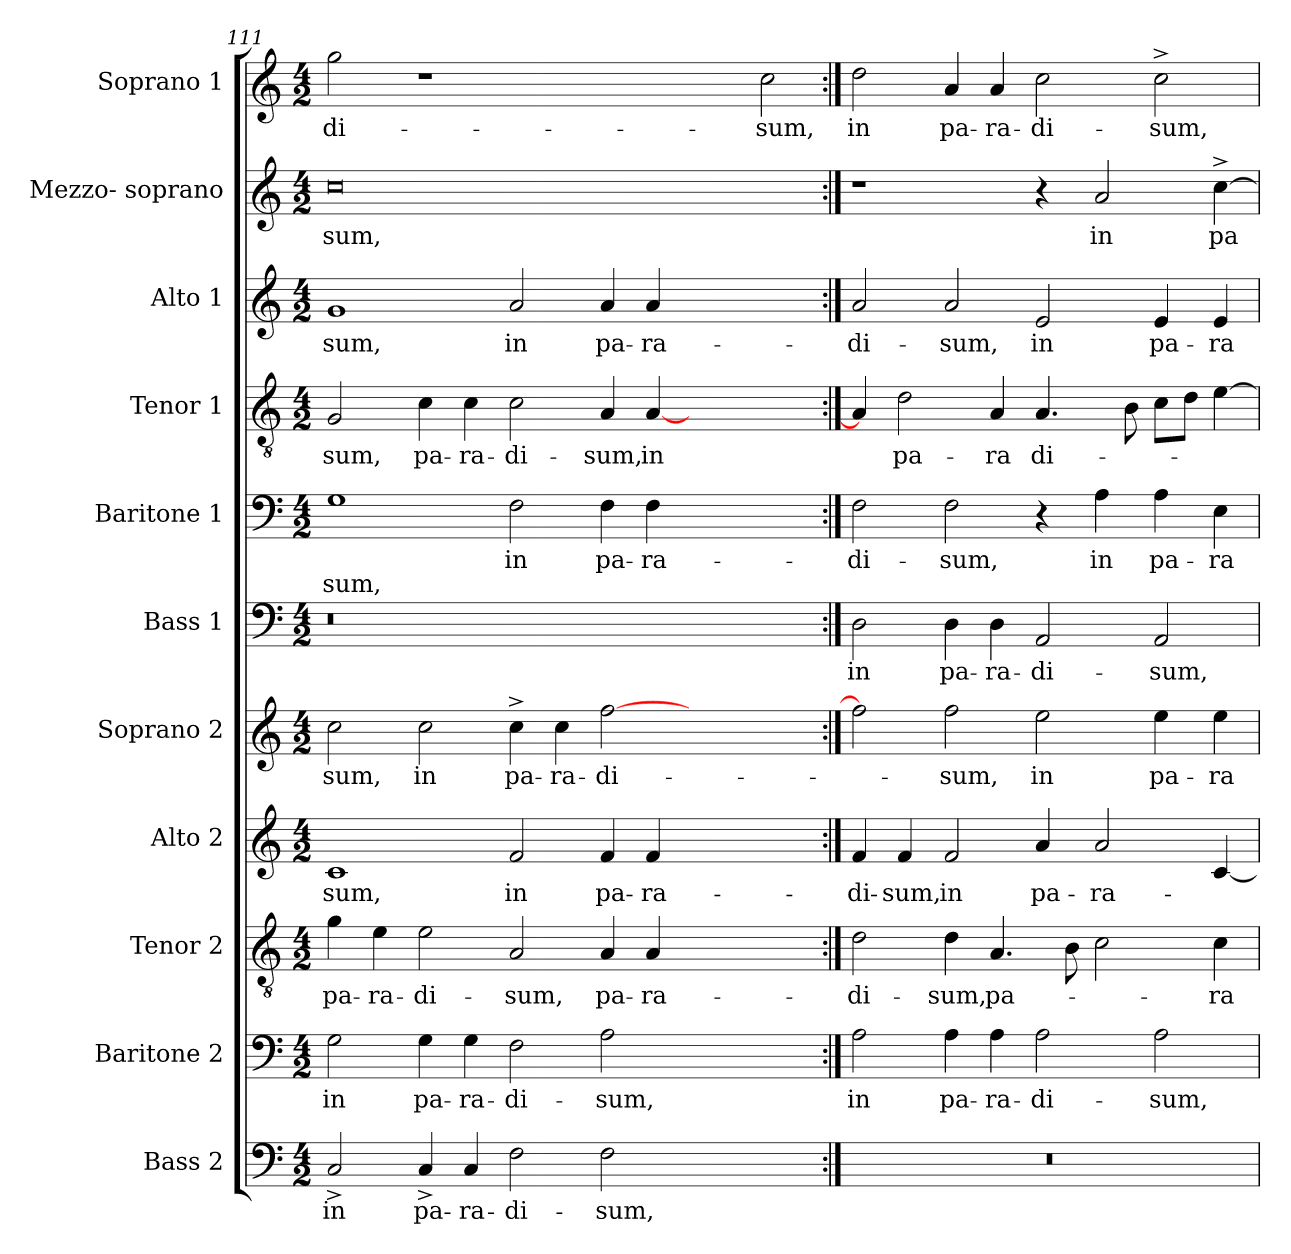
**kern	**text	**kern	**text	**kern	**text	**kern	**text	**kern	**text	**kern	**text	**kern	**text	**text	**kern	**text	**kern	**text	**kern	**text	**kern	**text
*part11	*part11	*part10	*part10	*part9	*part9	*part8	*part8	*part7	*part7	*part6	*part6	*part5	*part5	*part5	*part4	*part4	*part3	*part3	*part2	*part2	*part1	*part1
*staff11	*staff11	*staff10	*staff10	*staff9	*staff9	*staff8	*staff8	*staff7	*staff7	*staff6	*staff6	*staff5	*staff5	*staff5	*staff4	*staff4	*staff3	*staff3	*staff2	*staff2	*staff1	*staff1
*I"Bass 2	*	*I"Baritone 2	*	*I"Tenor 2	*	*I"Alto 2	*	*I"Soprano 2	*	*I"Bass 1	*	*I"Baritone 1	*	*	*I"Tenor 1	*	*I"Alto 1	*	*I"Mezzo-  soprano	*	*I"Soprano 1	*
*I'B2	*	*I'Bar. 2	*	*I'T2	*	*I'A2	*	*I'S2	*	*I'B1	*	*I'Bar. 1	*	*	*I'T1	*	*I'A1	*	*I'M.	*	*I'S1	*
*clefF4	*	*clefF4	*	*clefGv2	*	*clefG2	*	*clefG2	*	*clefF4	*	*clefF4	*	*	*clefGv2	*	*clefG2	*	*clefG2	*	*clefG2	*
*M4/2	*	*M4/2	*	*M4/2	*	*M4/2	*	*M4/2	*	*M4/2	*	*M4/2	*	*	*M4/2	*	*M4/2	*	*M4/2	*	*M4/2	*
=111	=111	=111	=111	=111	=111	=111	=111	=111	=111	=111	=111	=111	=111	=111	=111	=111	=111	=111	=111	=111	=111	=111
!	!LO:LY:b:cj	!	!LO:LY:b:cj	!	!LO:LY:b:cj	!	!LO:LY:b:cj	!	!LO:LY:b:cj	!	!	!	!	!LO:LY:b:cj	!	!LO:LY:b:cj	!	!LO:LY:b:cj	!	!LO:LY:b:cj	!	!LO:LY:b:cj
2C^>/	in	2G\	in	4g\	pa-	1c	-sum,	2cc\	-sum,	0r	.	1G	.	-sum,	2G/	-sum,	1g	-sum,	0cc	-sum,	2gg\	-di-
!	!	!	!	!	!LO:LY:b:cj	!	!	!	!	!	!	!	!	!	!	!	!	!	!	!	!	!
.	.	.	.	4e\	-ra-	.	.	.	.	.	.	.	.	.	.	.	.	.	.	.	.	.
!	!LO:LY:b:cj	!	!LO:LY:b:cj	!	!LO:LY:b:cj	!	!	!	!LO:LY:b:cj	!	!	!	!	!	!	!LO:LY:b:cj	!	!	!	!	!LO:N:vis=1	!
4C^>/	pa-	4G\	pa-	2e\	-di-	.	.	2cc\	in	.	.	.	.	.	4c\	pa-	.	.	.	.	0r	.
!	!LO:LY:b:cj	!	!LO:LY:b:cj	!	!	!	!	!	!	!	!	!	!	!	!	!LO:LY:b:cj	!	!	!	!	!	!
4C/	-ra-	4G\	-ra-	.	.	.	.	.	.	.	.	.	.	.	4c\	-ra-	.	.	.	.	.	.
!	!LO:LY:b:cj	!	!LO:LY:b:cj	!	!LO:LY:b:cj	!	!LO:LY:b:cj	!	!LO:LY:b:cj	!	!	!	!LO:LY:b:cj	!	!	!LO:LY:b:cj	!	!LO:LY:b:cj	!	!	!	!
2F\	-di-	2F\	-di-	2A/	-sum,	2f/	in	4cc^<\	pa-	.	.	2F\	in	.	2c\	-di-	2a/	in	.	.	.	.
!	!	!	!	!	!	!	!	!	!LO:LY:b:cj	!	!	!	!	!	!	!	!	!	!	!	!	!
.	.	.	.	.	.	.	.	4cc\	-ra-	.	.	.	.	.	.	.	.	.	.	.	.	.
!	!LO:LY:b:cj	!	!LO:LY:b:cj	!	!LO:LY:b:cj	!	!LO:LY:b:cj	!	!LO:LY:b:cj	!	!	!	!LO:LY:b:cj	!	!	!LO:LY:b:cj	!	!LO:LY:b:cj	!	!	!	!
2F\	-sum,	2A\	-sum,	4A/	pa-	4f/	pa-	[>2ff\	-di-	.	.	4F\	pa-	.	4A/	-sum,	4a/	pa-	.	.	.	.
!	!	!	!	!	!LO:LY:b:cj	!	!LO:LY:b:cj	!	!	!	!	!	!LO:LY:b:cj	!	!	!LO:LY:b:cj	!	!LO:LY:b:cj	!	!	!	!
.	.	.	.	4A/	-ra-	4f/	-ra-	.	.	.	.	4F\	-ra-	.	[<4A/	in	4a/	-ra-	.	.	.	.
1ryy	.	1ryy	.	1ryy	.	1ryy	.	1ryy	.	1ryy	.	1ryy	.	.	1ryy	.	1ryy	.	1ryy	.	.	.
!	!	!	!	!	!	!	!	!	!	!	!	!	!	!	!	!	!	!	!	!	!	!LO:LY:b:cj
.	.	.	.	.	.	.	.	.	.	.	.	.	.	.	.	.	.	.	.	.	2cc\	-sum,
=112:|!	=112:|!	=112:|!	=112:|!	=112:|!	=112:|!	=112:|!	=112:|!	=112:|!	=112:|!	=112:|!	=112:|!	=112:|!	=112:|!	=112:|!	=112:|!	=112:|!	=112:|!	=112:|!	=112:|!	=112:|!	=112:|!	=112:|!
!	!	!	!LO:LY:b:cj	!	!LO:LY:b:cj	!	!LO:LY:b:cj	!	!	!	!LO:LY:b:cj	!	!LO:LY:b:cj	!	!	!	!	!LO:LY:b:cj	!	!	!	!LO:LY:b:cj
0r	.	2A\	in	2d\	-di-	4f/	-di-	2ff\]	.	2D\	in	2F\	-di-	.	4A/]	.	2a/	-di-	1r	.	2dd\	in
!	!	!	!	!	!	!	!LO:LY:b:cj	!	!	!	!	!	!	!	!	!LO:LY:b:cj	!	!	!	!	!	!
.	.	.	.	.	.	4f/	-sum,	.	.	.	.	.	.	.	2d\	pa-	.	.	.	.	.	.
!	!	!	!LO:LY:b:cj	!	!LO:LY:b:cj	!	!LO:LY:b	!	!LO:LY:b:cj	!	!LO:LY:b:cj	!	!LO:LY:b:cj	!	!	!	!	!LO:LY:b:cj	!	!	!	!LO:LY:b:cj
.	.	4A\	pa-	4d\	-sum,	2f/	in	2ff\	-sum,	4D\	pa-	2F\	-sum,	.	.	.	2a/	-sum,	.	.	4a/	pa-
!	!	!	!LO:LY:b:cj	!	!LO:LY:b:cj	!	!	!	!	!	!LO:LY:b:cj	!	!	!	!	!LO:LY:b:cj	!	!	!	!	!	!LO:LY:b:cj
.	.	4A\	-ra-	4.A/	pa-	.	.	.	.	4D\	-ra-	.	.	.	4A/	-ra	.	.	.	.	4a/	-ra-
!	!	!	!LO:LY:b:cj	!	!	!	!LO:LY:b:cj	!	!LO:LY:b:cj	!	!LO:LY:b:cj	!	!	!	!	!LO:LY:b:cj	!	!LO:LY:b:cj	!	!	!	!LO:LY:b:cj
.	.	2A\	-di-	.	.	4a/	pa-	2ee\	in	2AA/	-di-	4r	.	.	4.A/	di-	2e/	in	4r	.	2cc\	-di-
.	.	.	.	8B\	.	.	.	.	.	.	.	.	.	.	.	.	.	.	.	.	.	.
!	!	!	!	!	!	!	!LO:LY:b:cj	!	!	!	!	!	!LO:LY:b:cj	!	!	!	!	!	!	!LO:LY:b:cj	!	!
.	.	.	.	2c\	.	2a/	-ra-	.	.	.	.	4A\	in	.	.	.	.	.	2a/	in	.	.
.	.	.	.	.	.	.	.	.	.	.	.	.	.	.	8B\	.	.	.	.	.	.	.
!	!	!	!LO:LY:b:cj	!	!	!	!	!	!LO:LY:b:cj	!	!LO:LY:b:cj	!	!LO:LY:b:cj	!	!	!	!	!LO:LY:b:cj	!	!	!	!LO:LY:b:cj
.	.	2A\	-sum,	.	.	.	.	4ee\	pa-	2AA/	-sum,	4A\	pa-	.	8c\L	.	4e/	pa-	.	.	2cc^<\	-sum,
.	.	.	.	.	.	.	.	.	.	.	.	.	.	.	8d\J	.	.	.	.	.	.	.
!	!	!	!	!	!LO:LY:b:cj	!	!	!	!LO:LY:b:cj	!	!	!	!LO:LY:b:cj	!	!	!	!	!LO:LY:b:cj	!	!LO:LY:b	!	!
.	.	.	.	4c\	-ra-	[>4c/	.	4ee\	-ra-	.	.	4E\	-ra-	.	[<4e\	.	4e/	-ra-	[<4cc^<\	pa-	.	.
=	=	=	=	=	=	=	=	=	=	=	=	=	=	=	=	=	=	=	=	=	=	=
*-	*-	*-	*-	*-	*-	*-	*-	*-	*-	*-	*-	*-	*-	*-	*-	*-	*-	*-	*-	*-	*-	*-
